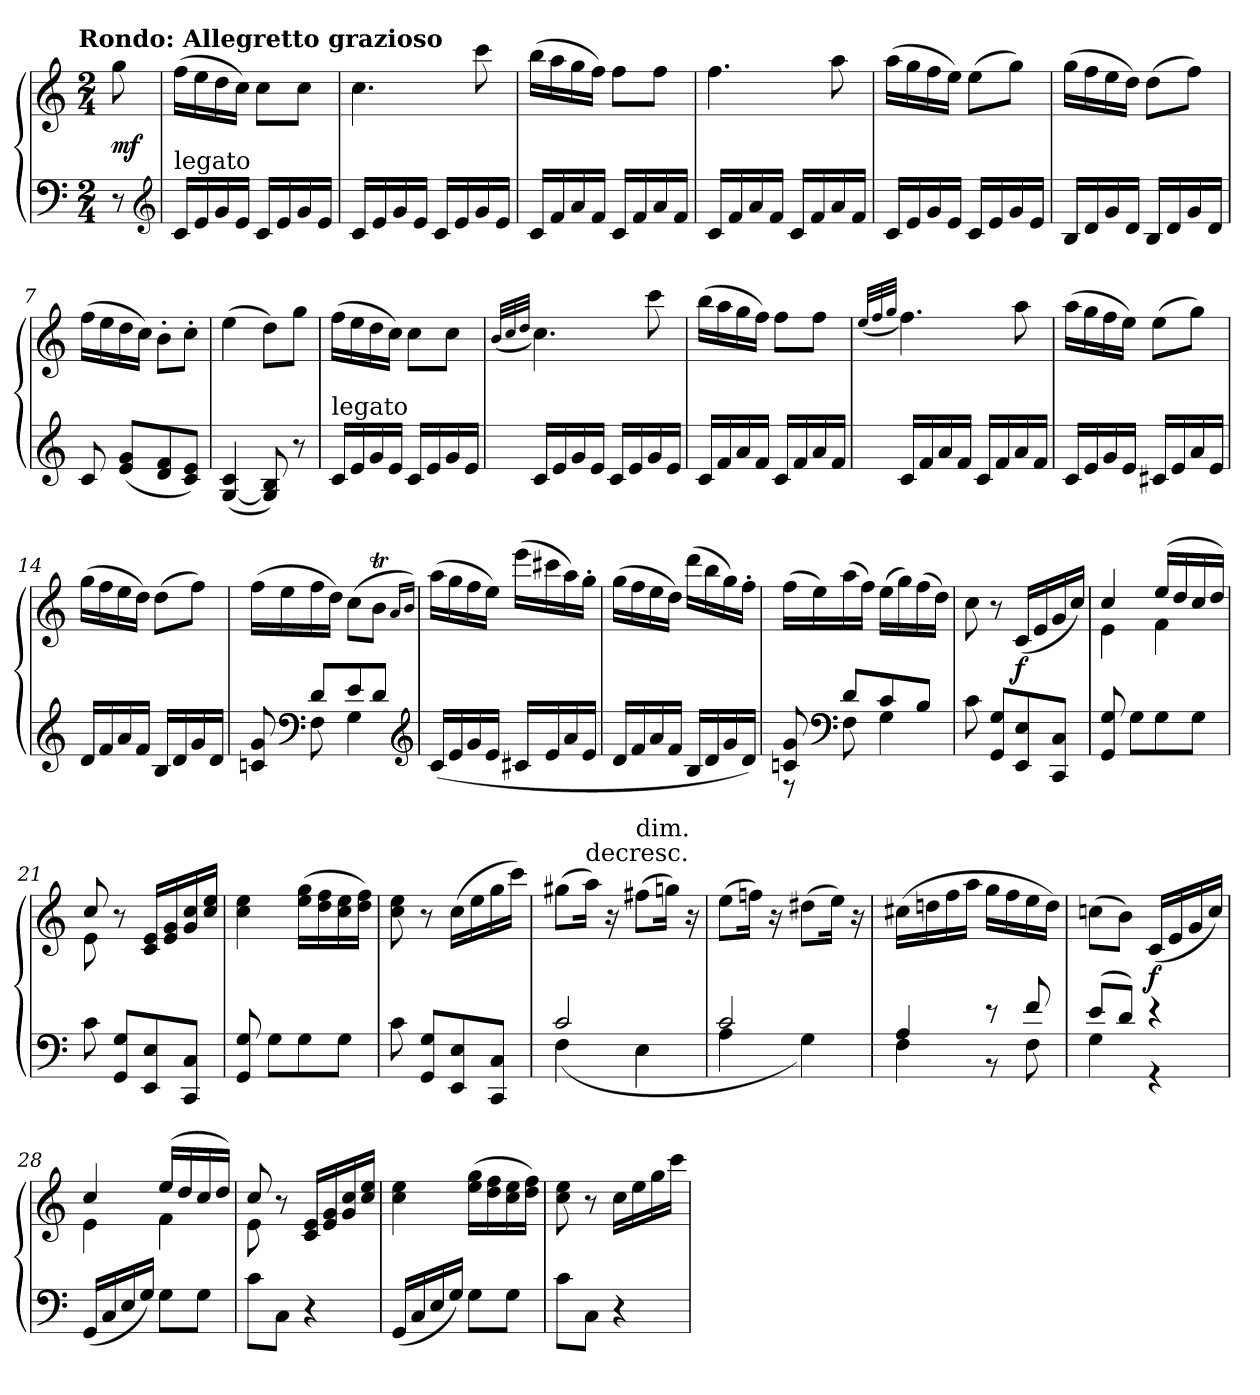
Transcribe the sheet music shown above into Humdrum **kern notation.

**kern	**kern	**dynam
*part1	*part1	*part1
*staff2	*staff1	*staff1/2
*clefF4	*clefG2	*
*k[]	*k[]	*
!!LO:TX:omd:t=Rondo&colon; Allegretto grazioso
*M2/4	*M2/4	*
*MM112	*MM112	*
=	=	=
8r	8gg	mf
*clefG2	*	*
=1	=1	=1
!LO:TX:t=legato	!	!
16cLL	(16ffLL	.
16e	16ee	.
16g	16dd	.
16eJJ	16ccJJ)	.
16cLL	8ccL	.
16e	.	.
16g	8ccJ	.
16eJJ	.	.
=2	=2	=2
16cLL	4.cc	.
16e	.	.
16g	.	.
16eJJ	.	.
16cLL	.	.
16e	.	.
16g	8ccc	.
16eJJ	.	.
=3	=3	=3
16cLL	(16bbLL	.
16f	16aa	.
16a	16gg	.
16fJJ	16ffJJ)	.
16cLL	8ffL	.
16f	.	.
16a	8ffJ	.
16fJJ	.	.
=4	=4	=4
16cLL	4.ff	.
16f	.	.
16a	.	.
16fJJ	.	.
16cLL	.	.
16f	.	.
16a	8aa	.
16fJJ	.	.
=5	=5	=5
16cLL	(16aaLL	.
16e	16gg	.
16g	16ff	.
16eJJ	16eeJJ)	.
16cLL	(8eeL	.
16e	.	.
16g	8ggJ)	.
16eJJ	.	.
=6	=6	=6
16BLL	(16ggLL	.
16d	16ff	.
16g	16ee	.
16dJJ	16ddJJ)	.
16BLL	(8ddL	.
16d	.	.
16g	8ffJ)	.
16dJJ	.	.
=7	=7	=7
8c	(16ffLL	.
.	16ee	.
(8e 8gL	16dd	.
.	16ccJJ)	.
8d 8f	8b'L	.
8c 8eJ)	8cc'J	.
=8	=8	=8
(>[4G 4c	(4ee	.
8G] 8B)	8ddL)	.
8r	8ggJ	.
=9	=9	=9
!LO:TX:t=legato	!	!
16cLL	(16ffLL	.
16e	16ee	.
16g	16dd	.
16eJJ	16ccJJ)	.
16cLL	8ccL	.
16e	.	.
16g	8ccJ	.
16eJJ	.	.
=10	=10	=10
.	(32qbLLL	.
.	32qcc	.
.	32qddJJJ	.
16cLL	4.cc)	.
16e	.	.
16g	.	.
16eJJ	.	.
16cLL	.	.
16e	.	.
16g	8ccc	.
16eJJ	.	.
=11	=11	=11
16cLL	(16bbLL	.
16f	16aa	.
16a	16gg	.
16fJJ	16ffJJ)	.
16cLL	8ffL	.
16f	.	.
16a	8ffJ	.
16fJJ	.	.
=12	=12	=12
.	(32qeeLLL	.
.	32qff	.
.	32qggJJJ	.
16cLL	4.ff)	.
16f	.	.
16a	.	.
16fJJ	.	.
16cLL	.	.
16f	.	.
16a	8aa	.
16fJJ	.	.
=13	=13	=13
16cLL	(16aaLL	.
16e	16gg	.
16g	16ff	.
16eJJ	16eeJJ)	.
16c#XLL	(8eeL	.
16e	.	.
16a	8ggJ)	.
16eJJ	.	.
=14	=14	=14
16dLL	(16ggLL	.
16f	16ff	.
16a	16ee	.
16fJJ	16ddJJ)	.
16BLL	(8ddL	.
16d	.	.
16g	8ffJ)	.
16dJJ	.	.
=15	=15	=15
*^	*	*
8cn 8g	8ryy	(16ffLL	.
.	.	16ee	.
*clefF4	*	*	*
8dL	8F	16ff	.
.	.	16ddJJ)	.
8e	4G	(8ccL	.
8dJ	.	8btJ	.
*v	*v	*	*
*clefG2	*	*
.	16qaLL	.
.	16qbJJ)	.
=16	=16	=16
(16cLL	(16aaLL	.
16e	16gg	.
16g	16ff	.
16eJJ	16eeJJ)	.
16c#XLL	(16eeeLL	.
16e	16ccc#X	.
16a	16aa)	.
16eJJ	16gg'JJ	.
=17	=17	=17
16dLL	(16ggLL	.
16f	16ff	.
16a	16ee	.
16fJJ	16ddJJ)	.
16BLL	(16dddLL	.
16d	16bb	.
16g	16gg)	.
16dJJ)	16ff'JJ	.
=18	=18	=18
*^	*	*
8cn 8g	8rF	(16ffLL	.
.	.	16ee)	.
*clefF4	*	*	*
8dL	8F	(16aa	.
.	.	16ffJJ)	.
8c	4G	(16eeLL	.
.	.	16gg)	.
8BJ	.	(16ff	.
.	.	16ddJJ)	.
*v	*v	*	*
=19	=19	=19
8c	8cc	.
8GG 8GL	8r	.
8EE 8E	(16cLL	f
.	16e	.
8CC 8CJ	16g	.
.	16ccJJ)	.
=20	=20	=20
*	*^	*
8GG 8G	4cc	4e	.
8GL	.	.	.
8G	(16eeLL	4f	.
.	16dd	.	.
8GJ	16cc	.	.
.	16ddJJ)	.	.
=21	=21	=21	=21
8c	8cc	8e	.
8GG 8GL	8r	4.ryy	.
8EE 8E	16c 16eLL	.	.
.	16e 16g	.	.
8CC 8CJ	16g 16cc	.	.
.	16cc 16eeJJ	.	.
*	*v	*v	*
=22	=22	=22
8GG 8G	4cc 4ee	.
8GL	.	.
8G	(16ee 16ggLL	.
.	16dd 16ff	.
8GJ	16cc 16ee	.
.	16dd 16ffJJ)	.
=23	=23	=23
8c	8cc 8ee	.
8GG 8GL	8r	.
8EE 8E	(16ccLL	.
.	16ee	.
8CC 8CJ	16gg	.
.	16cccJJ)	.
=24	=24	=24
*^	*	*
2c	(4F	(8gg#XL	.
!	!	!LO:TX:t=decresc.	!
.	.	16aaJk)	.
.	.	16r	.
!	!	!LO:TX:t=dim.	!
.	4E	(8ff#XL	.
.	.	16ggnJk)	.
.	.	16r	.
=25	=25	=25	=25
2c	4A	(8eeL	.
.	.	16ffnJk)	.
.	.	16r	.
.	4G)	(8dd#XL	.
.	.	16eeJk)	.
.	.	16r	.
=26	=26	=26	=26
4A	4F	(16cc#XLL	.
.	.	16ddn	.
.	.	16ff	.
.	.	16aaJJ	.
8r	8r	16ggLL	.
.	.	16ff	.
8f	8F	16ee	.
.	.	16ddJJ)	.
=27	=27	=27	=27
(8eL	4G	(8ccnL	.
8dJ)	.	8bJ)	.
4r	4r	(16cLL	f
.	.	16e	.
.	.	16g	.
.	.	16ccJJ)	.
*v	*v	*	*
=28	=28	=28
*	*^	*
(16GGLL	4cc	4e	.
16C	.	.	.
16E	.	.	.
16GJJ)	.	.	.
8GL	(16eeLL	4f	.
.	16dd	.	.
8GJ	16cc	.	.
.	16ddJJ)	.	.
=29	=29	=29	=29
8cL	8cc	8e	.
8CJ	8r	4.ryy	.
4r	16c 16eLL	.	.
.	16e 16g	.	.
.	16g 16cc	.	.
.	16cc 16eeJJ	.	.
*	*v	*v	*
=30	=30	=30
(16GGLL	4cc 4ee	.
16C	.	.
16E	.	.
16GJJ)	.	.
8GL	(16ee 16ggLL	.
.	16dd 16ff	.
8GJ	16cc 16ee	.
.	16dd 16ffJJ)	.
=31	=31	=31
8cL	8cc 8ee	.
8CJ	8r	.
4r	16ccLL	.
.	16ee	.
.	16gg	.
.	16cccJJ	.
=	=	=
*-	*-	*-
